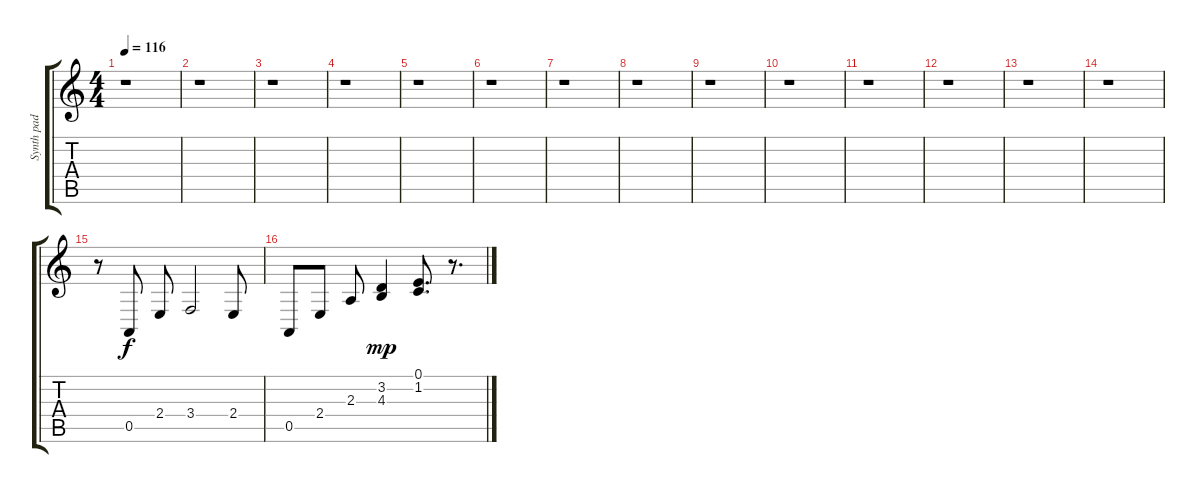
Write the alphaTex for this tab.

\track ("Synth pad 2" "Synth pad ") {instrument pad5bowed}
\staff {score tabs}
\tuning (E4 B3 G3 D3 A2 E2) {hide}
\ts (4 4)
\tempo 116
\clef g2
\ks c
r.1{dy f} |
r.1 |
r.1 |
r.1 |
r.1 |
r.1 |
r.1 |
r.1 |
r.1 |
r.1 |
r.1 |
r.1 |
r.1 |
r.1 |
r.8 0.5.8 2.4.8 3.4.2 2.4.8 |
0.5.8 2.4.8 2.3.8 (3.2 4.3).4{dy mp} (0.1 1.2).8{d} r.8{d}
